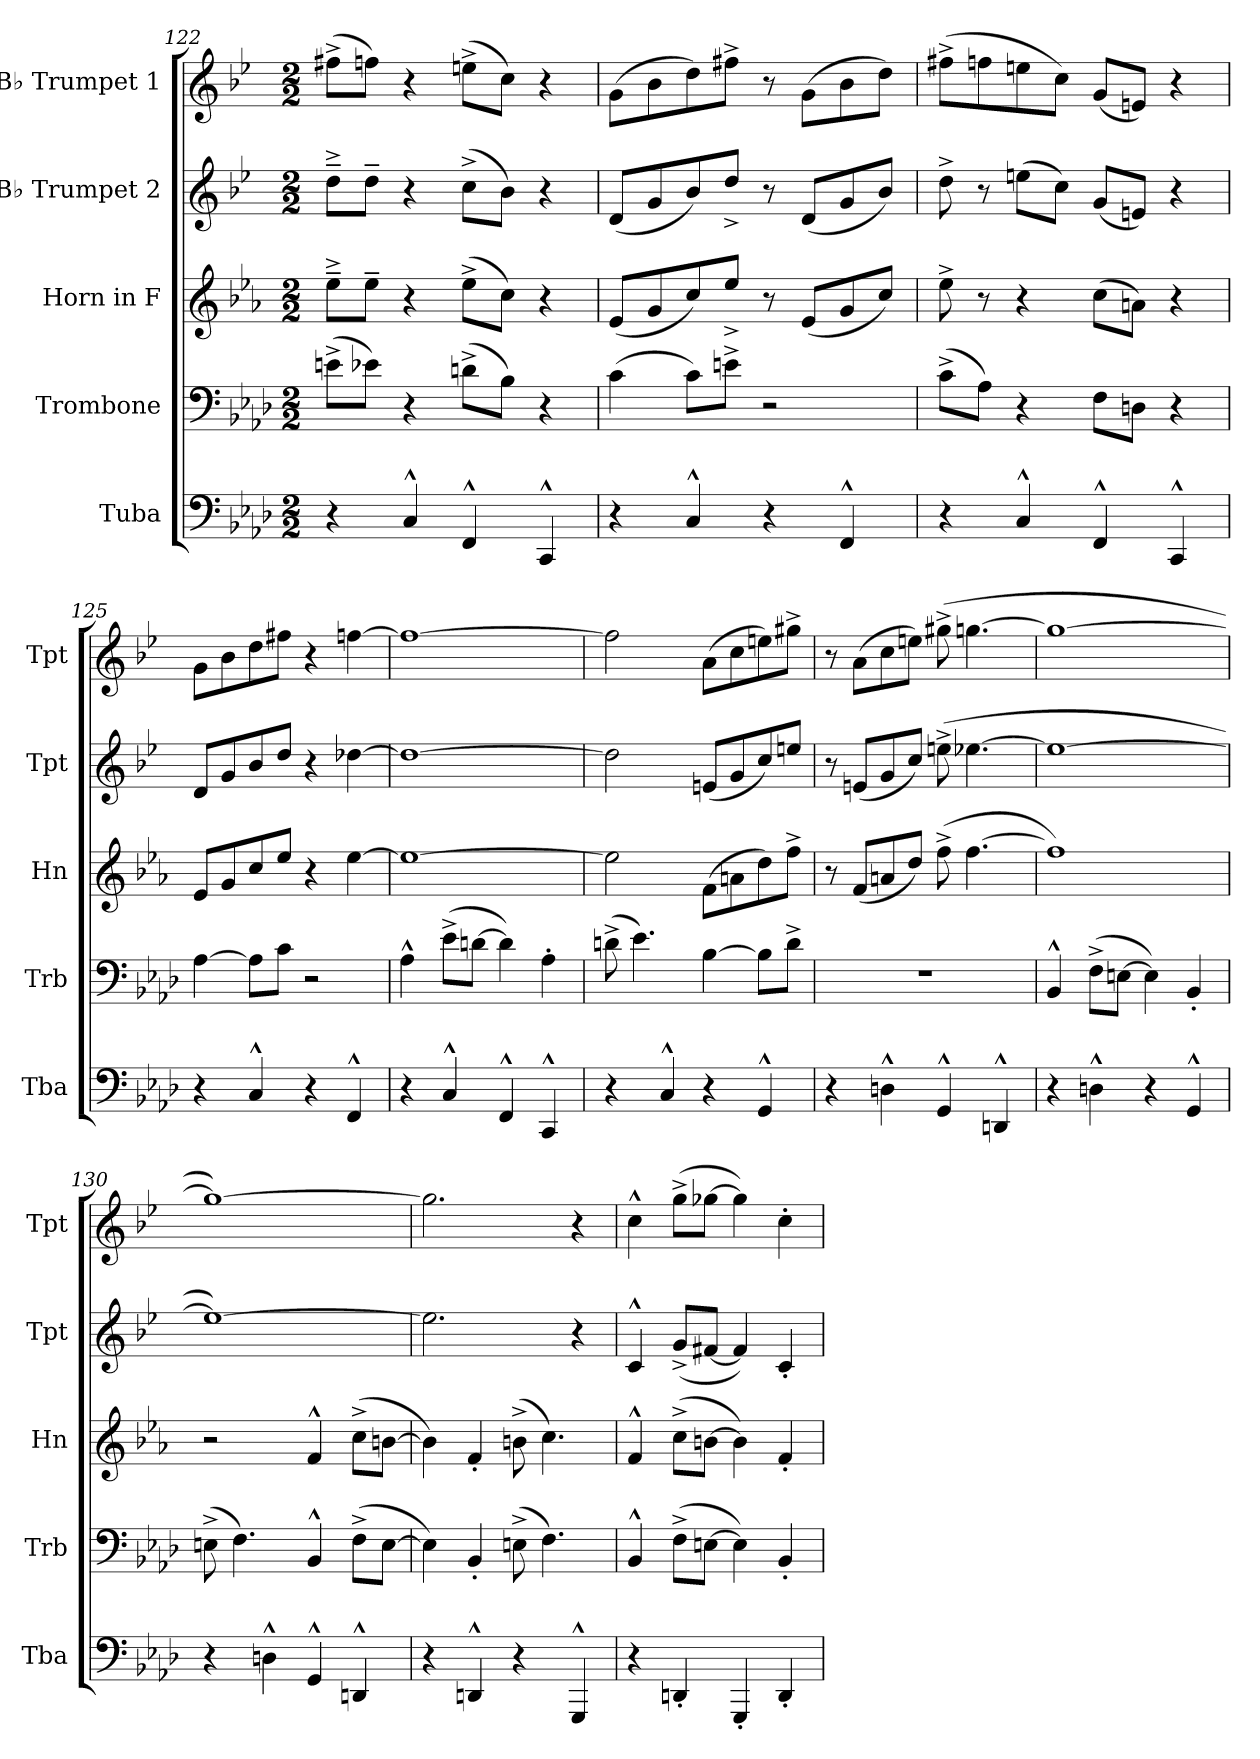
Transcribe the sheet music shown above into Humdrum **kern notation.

**kern	**kern	**kern	**kern	**kern
*part5	*part4	*part3	*part2	*part1
*staff5	*staff4	*staff3	*staff2	*staff1
*I"Tuba	*I"Trombone	*I"Horn in F	*I"B♭ Trumpet 2	*I"B♭ Trumpet 1
*I'Tba	*I'Trb	*I'Hn	*I'Tpt	*I'Tpt
*clefF4	*clefF4	*clefG2	*clefG2	*clefG2
*	*	*ITrd4c7	*ITrd1c2	*ITrd1c2
*k[b-e-a-d-]	*k[b-e-a-d-]	*k[b-e-a-d-]	*k[b-e-a-d-]	*k[b-e-a-d-]
*M2/2	*M2/2	*M2/2	*M2/2	*M2/2
=122	=122	=122	=122	=122
4r	(>8en^\L	8a-~^\L	8cc~^\L	(>8een^\L
.	8e-X\J)	8a-~\J	8cc~\J	8ee-X\J)
4C^^/	4r	4r	4r	4r
4FF^^/	(>8dn^\L	(>8a-^\L	(>8b-^\L	(>8ddn^\L
.	8B-\J)	8f\J)	8a-\J)	8b-\J)
4CC^^/	4r	4r	4r	4r
!!LO:LB:g=z
=123	=123	=123	=123	=123
4r	(>4c\	(<8A-/L	(<8c/L	(>8f\L
.	.	8c/	8f/	8a-\
4C^^/	8c\L)	8f/)	8a-/)	8cc\)
.	8en^\J	8a-^/J	8cc^/J	8een^\J
4r	2r	8r	8r	8r
.	.	(<8A-/L	(<8c/L	(>8f\L
4FF^^/	.	8c/	8f/	8a-\
.	.	8f/J)	8a-/J)	8cc\J)
=124	=124	=124	=124	=124
4r	(>8c^\L	8a-^\	8cc^\	(>8een^\L
.	8A-\J)	8r	8r	8ee-X\
4C^^/	4r	4r	(>8ddn\L	8ddn\
.	.	.	8b-\J)	8b-\J)
4FF^^/	8F\L	(>8f\L	(<8f/L	(<8f/L
.	8Dn\J	8dn\J)	8dn/J)	8dn/J)
4CC^^/	4r	4r	4r	4r
=125	=125	=125	=125	=125
4r	[4A-\	8A-/L	8c/L	8f\L
.	.	8c/	8f/	8a-\
4C^^/	8A-\L]	8f/	8a-/	8cc\
.	8c\J	8a-/J	8cc/J	8een\J
4r	2r	4r	4r	4r
4FF^^/	.	[4a-\	[4cc-X\	[4ee-X\
=126	=126	=126	=126	=126
4r	4A-^^\	1a-_	1cc-_	1ee-_
4C^^/	(>8e-^\L	.	.	.
.	[8dn\J	.	.	.
4FF^^/	4d\])	.	.	.
4CC^^/	4A-'\	.	.	.
=127	=127	=127	=127	=127
4r	(>8dn^\	2a-\]	2cc-\]	2ee-\]
.	4.e-\)	.	.	.
4C^^/	.	.	.	.
4r	[4B-\	(>8B-\L	(<8dn/L	(>8g\L
.	.	8dn\	8f/	8b-\
4GG^^/	8B-\L]	8g\)	8b-/)	8ddn\)
.	8d^\J	8b-^\J	8ddn/J	8ff#X^\J
!!LO:PB:g=z
=128	=128	=128	=128	=128
4r	1r	8r	8r	8r
.	.	(<8B-/L	(<8dn/L	(>8g\L
4Dn^^\	.	8dn/	8f/	8b-\
.	.	8g/J)	8b-/J)	8ddn\J)
4GG^^/	.	(>8b-^\	(>8ddn^\	(>8ff#X^\
.	.	[4.b-\	[4.dd-X\	[4.ffn\
4DDn^^/	.	.	.	.
=129	=129	=129	=129	=129
4r	4BB-^^/	1b-])	1dd-_	1ff_
4Dn^^\	(>8F^\L	.	.	.
.	[8En\J	.	.	.
4r	4E\])	.	.	.
4GG^^/	4BB-'/	.	.	.
=130	=130	=130	=130	=130
4r	(>8En^\	2r	1dd-_)	1ff_)
.	4.F\)	.	.	.
4Dn^^\	.	.	.	.
4GG^^/	4BB-^^/	4B-^^/	.	.
4DDn^^/	(>8F^\L	(>8f^\L	.	.
.	[8E\J	[8en\J	.	.
=131	=131	=131	=131	=131
4r	4E\])	4e\])	2.dd-\]	2.ff\]
4DDn^^/	4BB-'/	4B-'/	.	.
4r	(>8En^\	(>8en^\	.	.
.	4.F\)	4.f\)	.	.
4GGG^^/	.	.	4r	4r
=132	=132	=132	=132	=132
4r	4BB-^^/	4B-^^/	4B-^^/	4b-^^\
4DDn'/	(>8F^\L	(>8f^\L	(<8f^/L	(>8ff^\L
.	[8En\J	[8en\J	[8en/J	[8ff-X\J
4GGG'/	4E\])	4e\])	4e/])	4ff-\])
4DD'/	4BB-'/	4B-'/	4B-'/	4b-'\
=	=	=	=	=
*-	*-	*-	*-	*-
